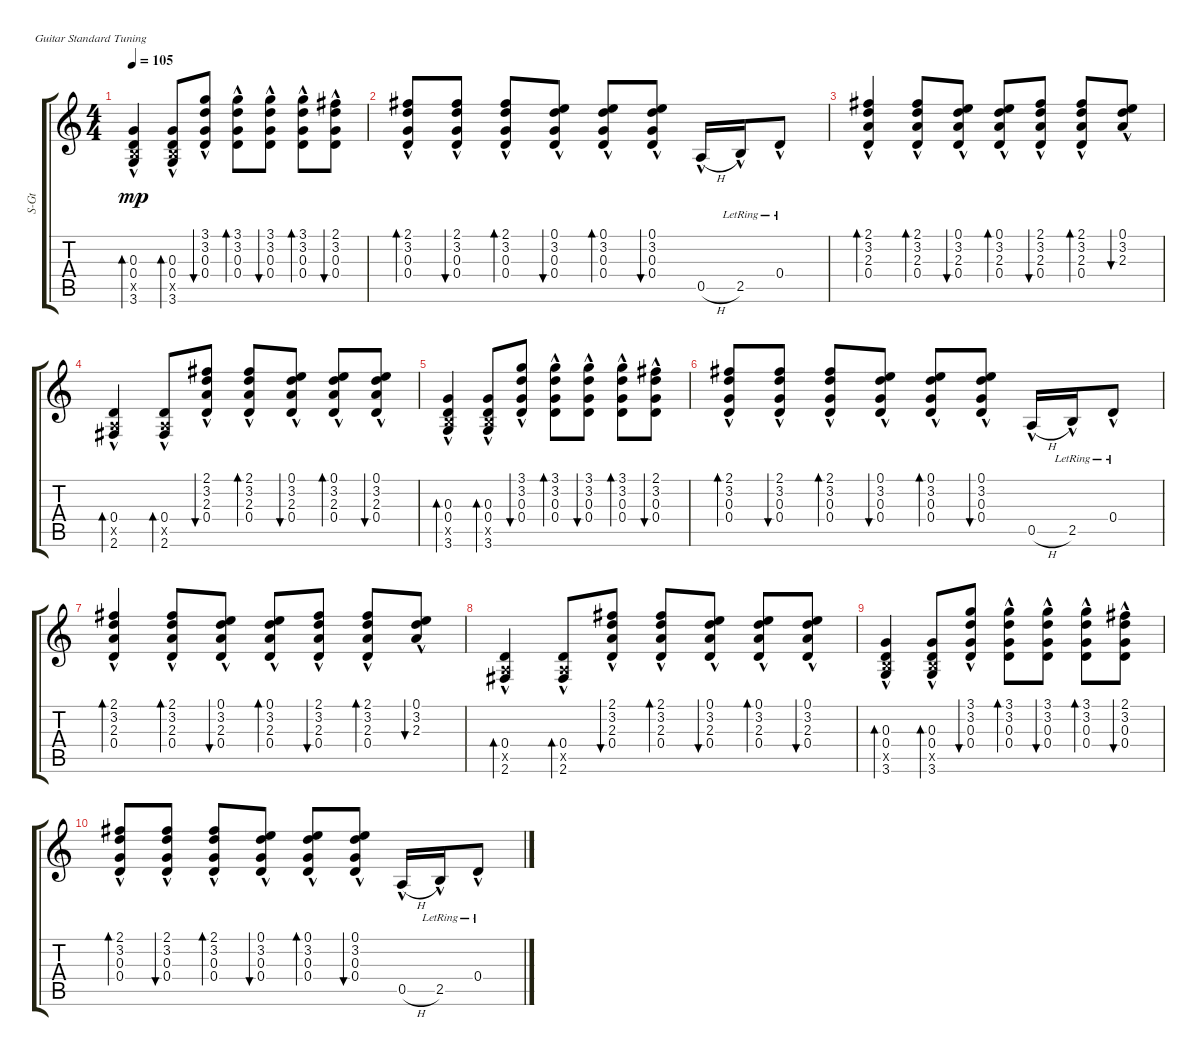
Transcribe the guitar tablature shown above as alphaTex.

\defaultSystemsLayout 4
\otherSystemsTrackNameOrientation horizontal
\chordDiagramsInScore
\track ("Zakk Wylde Acoustic Rhythm Right" "S-Gt") {instrument acousticguitarsteel}
\staff {score tabs}
\tuning (E4 B3 G3 D3 A2 E2)
\ts (4 4)
\tempo 105
\clef g2
\ks c
(3.6{hac} 2.5{hac x} 0.4{hac} 0.3{hac}).4{bd 64 dy mp} (2.5{hac x} 0.4{hac} 0.3{hac} 3.6{hac}).8{bd 63} (0.3{hac} 3.2{hac} 3.1{hac} 0.4{hac}).8{bu 58} (3.1{hac} 3.2{hac} 0.3{hac} 0.4{hac}).8{bd 62} (0.3{hac} 3.2{hac} 3.1{hac} 0.4{hac}).8{bu 65} (0.3{hac} 3.2{hac} 3.1{hac} 0.4{hac}).8{bd 61} (0.3{hac} 3.2{hac} 2.1{hac} 0.4{hac}).8{bu 65} |
(0.3{hac} 3.2{hac} 2.1{hac} 0.4{hac}).8{bd 60} (2.1{hac} 0.3{hac} 3.2{hac} 0.4{hac}).8{bu 58} (2.1{hac} 0.3{hac} 3.2{hac} 0.4{hac}).8{bd 59} (0.1{hac} 3.2{hac} 0.3{hac} 0.4{hac}).8{bu 58} (0.1{hac} 3.2{hac} 0.3{hac} 0.4{hac}).8{bd 58} (0.1{hac} 3.2{hac} 0.3{hac} 0.4{hac}).8{bu 58} 0.5{h hac}.16 2.5{hac lr}.16 0.4{hac lr}.8 |
(0.4{hac} 2.3{hac} 3.2{hac} 2.1{hac}).4{bd 56} (0.4{hac} 2.3{hac} 3.2{hac} 2.1{hac}).8{bd 52} (0.1{hac} 3.2{hac} 2.3{hac} 0.4{hac}).8{bu 53} (0.4{hac} 2.3{hac} 3.2{hac} 0.1{hac}).8{bd 51} (2.1{hac} 3.2{hac} 2.3{hac} 0.4{hac}).8{bu 54} (2.1{hac} 3.2{hac} 2.3{hac} 0.4{hac}).8{bd 51} (0.1{hac} 3.2{hac} 2.3{hac}).8{bu 55} |
(0.4{hac} 2.6{hac} 0.5{hac x}).4{bd 56} (0.4{hac} 0.5{hac x} 2.6{hac}).8{bd 52} (2.1{hac} 3.2{hac} 2.3{hac} 0.4{hac}).8{bu 53} (0.4{hac} 2.3{hac} 3.2{hac} 2.1{hac}).8{bd 51} (0.1{hac} 3.2{hac} 2.3{hac} 0.4{hac}).8{bu 54} (0.1{hac} 3.2{hac} 2.3{hac} 0.4{hac}).8{bd 51} (0.1{hac} 3.2{hac} 2.3{hac} 0.4{hac}).8{bu 55} |
(3.6{hac} 2.5{hac x} 0.4{hac} 0.3{hac}).4{bd 64} (2.5{hac x} 0.4{hac} 0.3{hac} 3.6{hac}).8{bd 63} (0.3{hac} 3.2{hac} 3.1{hac} 0.4{hac}).8{bu 58} (3.1{hac} 3.2{hac} 0.3{hac} 0.4{hac}).8{bd 62} (0.3{hac} 3.2{hac} 3.1{hac} 0.4{hac}).8{bu 65} (0.3{hac} 3.2{hac} 3.1{hac} 0.4{hac}).8{bd 61} (0.3{hac} 3.2{hac} 2.1{hac} 0.4{hac}).8{bu 65} |
(0.3{hac} 3.2{hac} 2.1{hac} 0.4{hac}).8{bd 60} (2.1{hac} 0.3{hac} 3.2{hac} 0.4{hac}).8{bu 58} (2.1{hac} 0.3{hac} 3.2{hac} 0.4{hac}).8{bd 59} (0.1{hac} 3.2{hac} 0.3{hac} 0.4{hac}).8{bu 58} (0.1{hac} 3.2{hac} 0.3{hac} 0.4{hac}).8{bd 58} (0.1{hac} 3.2{hac} 0.3{hac} 0.4{hac}).8{bu 58} 0.5{h hac}.16 2.5{hac lr}.16 0.4{hac lr}.8 |
(0.4{hac} 2.3{hac} 3.2{hac} 2.1{hac}).4{bd 56} (0.4{hac} 2.3{hac} 3.2{hac} 2.1{hac}).8{bd 52} (0.1{hac} 3.2{hac} 2.3{hac} 0.4{hac}).8{bu 53} (0.4{hac} 2.3{hac} 3.2{hac} 0.1{hac}).8{bd 51} (2.1{hac} 3.2{hac} 2.3{hac} 0.4{hac}).8{bu 54} (2.1{hac} 3.2{hac} 2.3{hac} 0.4{hac}).8{bd 51} (0.1{hac} 3.2{hac} 2.3{hac}).8{bu 55} |
(0.4{hac} 2.6{hac} 0.5{hac x}).4{bd 56} (0.4{hac} 0.5{hac x} 2.6{hac}).8{bd 52} (2.1{hac} 3.2{hac} 2.3{hac} 0.4{hac}).8{bu 53} (0.4{hac} 2.3{hac} 3.2{hac} 2.1{hac}).8{bd 51} (0.1{hac} 3.2{hac} 2.3{hac} 0.4{hac}).8{bu 54} (0.1{hac} 3.2{hac} 2.3{hac} 0.4{hac}).8{bd 51} (0.1{hac} 3.2{hac} 2.3{hac} 0.4{hac}).8{bu 55} |
(3.6{hac} 2.5{hac x} 0.4{hac} 0.3{hac}).4{bd 64} (2.5{hac x} 0.4{hac} 0.3{hac} 3.6{hac}).8{bd 63} (0.3{hac} 3.2{hac} 3.1{hac} 0.4{hac}).8{bu 58} (3.1{hac} 3.2{hac} 0.3{hac} 0.4{hac}).8{bd 62} (0.3{hac} 3.2{hac} 3.1{hac} 0.4{hac}).8{bu 65} (0.3{hac} 3.2{hac} 3.1{hac} 0.4{hac}).8{bd 61} (0.3{hac} 3.2{hac} 2.1{hac} 0.4{hac}).8{bu 65} |
(0.3{hac} 3.2{hac} 2.1{hac} 0.4{hac}).8{bd 60} (2.1{hac} 0.3{hac} 3.2{hac} 0.4{hac}).8{bu 58} (2.1{hac} 0.3{hac} 3.2{hac} 0.4{hac}).8{bd 59} (0.1{hac} 3.2{hac} 0.3{hac} 0.4{hac}).8{bu 58} (0.1{hac} 3.2{hac} 0.3{hac} 0.4{hac}).8{bd 58} (0.1{hac} 3.2{hac} 0.3{hac} 0.4{hac}).8{bu 58} 0.5{h hac}.16 2.5{hac lr}.16 0.4{hac lr}.8
